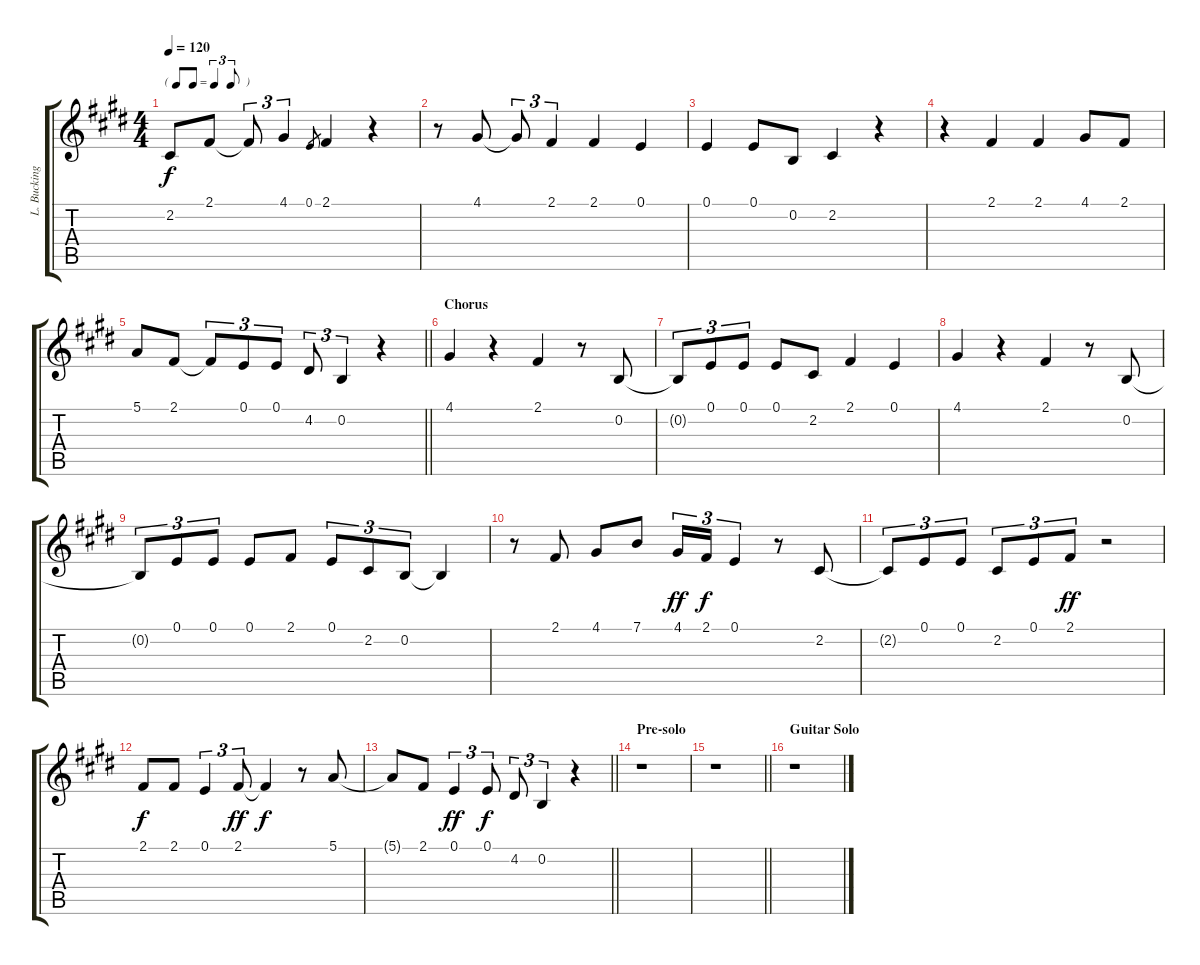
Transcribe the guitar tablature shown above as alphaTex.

\track ("L. Buckingham & C. McVie (Vocals)" "L. Bucking") {instrument violin}
\staff {score tabs}
\tuning (E4 B3 G3 D3 A2 E2) {hide}
\ts (4 4)
\tf triplet8th
\tempo 120
\clef g2
\ks e
2.2.8{dy f} 2.1.8 2.1{t}.8{tu (3 2)} 4.1.4{tu (3 2)} 0.1.8{gr} 2.1.4 r.4 |
r.8 4.1.8 4.1{t}.8{tu (3 2)} 2.1.4{tu (3 2)} 2.1.4 0.1.4 |
0.1.4 0.1.8 0.2.8 2.2.4 r.4 |
r.4 2.1.4 2.1.4 4.1.8 2.1.8 |
\barLineRight lightlight
5.1.8 2.1.8 2.1{t}.8{tu (3 2)} 0.1.8{tu (3 2)} 0.1.8{tu (3 2)} 4.2.8{tu (3 2)} 0.2.4{tu (3 2)} r.4 |
\section ("" "Chorus")
4.1.4 r.4 2.1.4 r.8 0.2.8 |
0.2{t}.8{tu (3 2)} 0.1.8{tu (3 2)} 0.1.8{tu (3 2)} 0.1.8 2.2.8 2.1.4 0.1.4 |
4.1.4 r.4 2.1.4 r.8 0.2.8 |
0.2{t}.8{tu (3 2)} 0.1.8{tu (3 2)} 0.1.8{tu (3 2)} 0.1.8 2.1.8 0.1.8{tu (3 2)} 2.2.8{tu (3 2)} 0.2.8{tu (3 2)} 0.2{t}.4 |
r.8 2.1.8 4.1.8 7.1.8 4.1.16{tu (3 2) dy ff} 2.1.16{tu (3 2) dy f} 0.1.4{tu (3 2)} r.8 2.2.8 |
2.2{t}.8{tu (3 2)} 0.1.8{tu (3 2)} 0.1.8{tu (3 2)} 2.2.8{tu (3 2)} 0.1.8{tu (3 2)} 2.1.8{tu (3 2) dy ff} r.2 |
2.1.8{dy f} 2.1.8 0.1.4{tu (3 2)} 2.1.8{tu (3 2) dy ff} 2.1{t}.4{dy f} r.8 5.1.8 |
\barLineRight lightlight
5.1{t}.8 2.1.8 0.1.4{tu (3 2) dy ff} 0.1.8{tu (3 2) dy f} 4.2.8{tu (3 2)} 0.2.4{tu (3 2)} r.4 |
\section ("" "Pre-solo")
r.1 |
\barLineRight lightlight
r.1 |
\section ("" "Guitar Solo")
r.1
